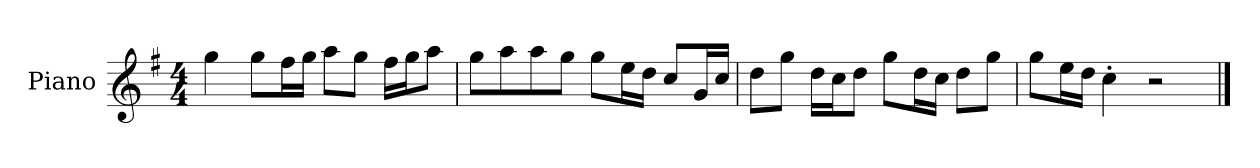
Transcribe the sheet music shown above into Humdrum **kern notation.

**kern
*part1
*staff1
*I"Piano
*I'P-no
*clefG2
*k[f#]
*M4/4
*MM90
=1
4gg\
8gg\L
16ff#\L
16gg\JJ
8aa\L
8gg\J
16ff#\LL
16gg\J
8aa\J
=2
8gg\L
8aa\
8aa\
8gg\J
8gg\L
16ee\L
16dd\JJ
8cc/L
16g/L
16cc/JJ
=3
8dd\L
8gg\J
16dd\LL
16cc\J
8dd\J
8gg\L
16dd\L
16cc\JJ
8dd\L
8gg\J
=4
8gg\L
16ee\L
16dd\JJ
4cc'\
2r
==
*-
